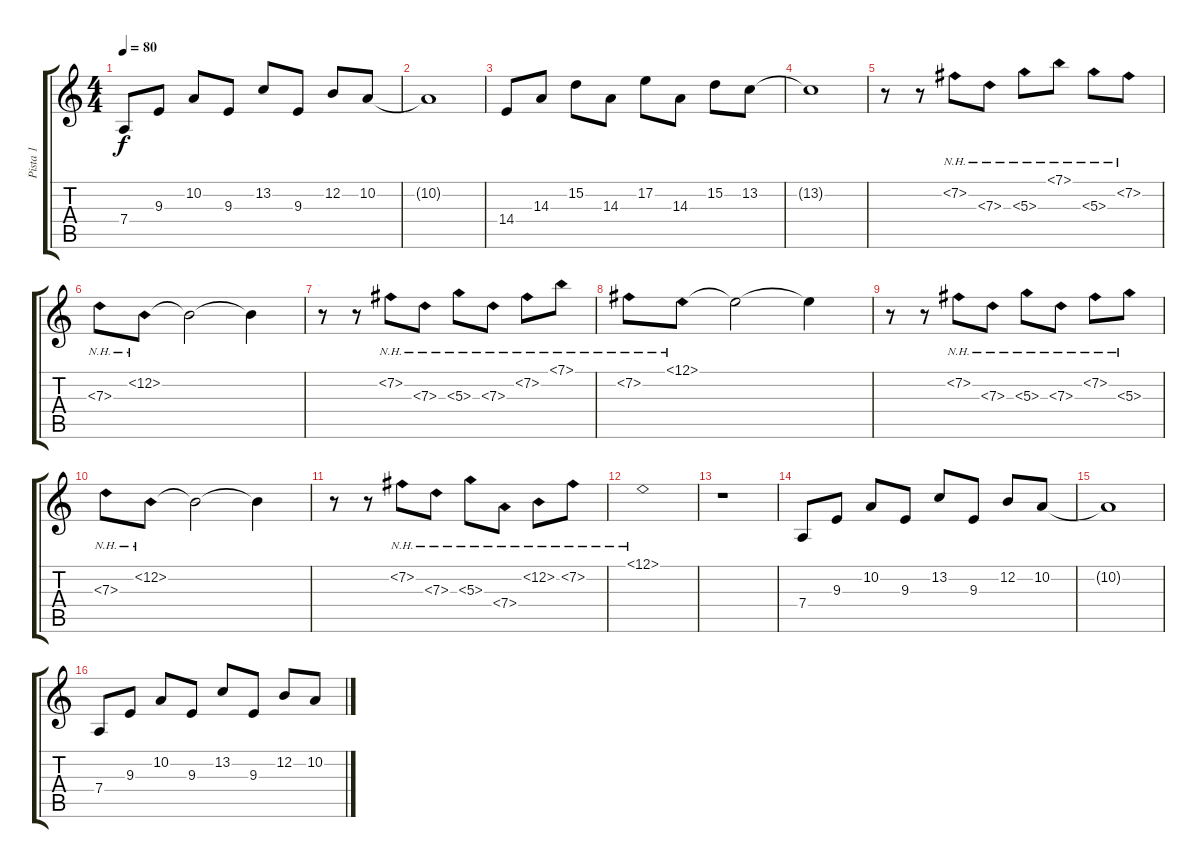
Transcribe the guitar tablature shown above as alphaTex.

\track ("Pista 1" "Pista 1") {instrument lead2sawtooth}
\staff {score tabs}
\tuning (E4 B3 G3 D3 A2 E2) {hide}
\ts (4 4)
\tempo 80
\clef g2
\ks c
7.4.8{dy f} 9.3.8 10.2.8 9.3.8 13.2.8 9.3.8 12.2.8 10.2.8 |
10.2{t}.1 |
14.4.8 14.3.8 15.2.8 14.3.8 17.2.8 14.3.8 15.2.8 13.2.8 |
13.2{t}.1 |
r.8 r.8 7.2{nh}.8 7.3{nh}.8 5.3{nh}.8 7.1{nh}.8 5.3{nh}.8 7.2{nh}.8 |
7.3{nh}.8 12.2{nh}.8 12.2{t}.2 12.2{t}.4 |
r.8 r.8 7.2{nh}.8 7.3{nh}.8 5.3{nh}.8 7.3{nh}.8 7.2{nh}.8 7.1{nh}.8 |
7.2{nh}.8 12.1{nh}.8 12.1{t}.2 12.1{t}.4 |
r.8 r.8 7.2{nh}.8 7.3{nh}.8 5.3{nh}.8 7.3{nh}.8 7.2{nh}.8 5.3{nh}.8 |
7.3{nh}.8 12.2{nh}.8 12.2{t}.2 12.2{t}.4 |
r.8 r.8 7.2{nh}.8 7.3{nh}.8 5.3{nh}.8 7.4{nh}.8 12.2{nh}.8 7.2{nh}.8 |
12.1{nh}.1 |
r.1 |
7.4.8 9.3.8 10.2.8 9.3.8 13.2.8 9.3.8 12.2.8 10.2.8 |
10.2{t}.1 |
7.4.8 9.3.8 10.2.8 9.3.8 13.2.8 9.3.8 12.2.8 10.2.8
